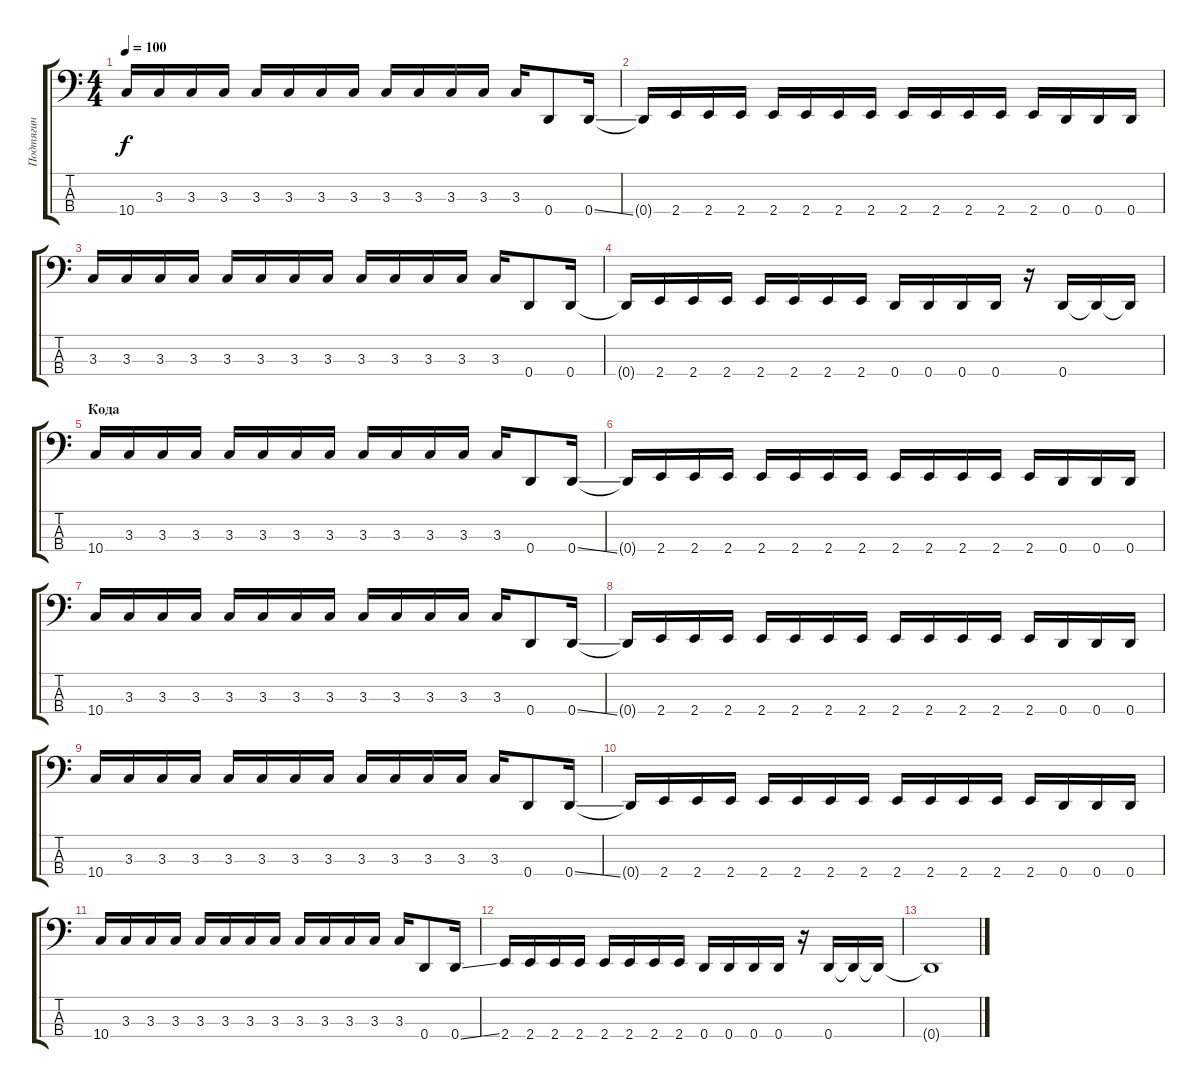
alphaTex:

\track ("Подтягин" "Подтягин") {instrument electricbasspick}
\staff {score tabs}
\tuning (G2 D2 A1 D1) {hide}
\ts (4 4)
\tempo 100
\clef f4
\ks c
10.4.16{dy f} 3.3.16 3.3.16 3.3.16 3.3.16 3.3.16 3.3.16 3.3.16 3.3.16 3.3.16 3.3.16 3.3.16 3.3.16 0.4.8 0.4{ss}.16 |
0.4{t}.16 2.4.16 2.4.16 2.4.16 2.4.16 2.4.16 2.4.16 2.4.16 2.4.16 2.4.16 2.4.16 2.4.16 2.4.16 0.4.16 0.4.16 0.4.16 |
3.3.16 3.3.16 3.3.16 3.3.16 3.3.16 3.3.16 3.3.16 3.3.16 3.3.16 3.3.16 3.3.16 3.3.16 3.3.16 0.4.8 0.4.16 |
0.4{t}.16 2.4.16 2.4.16 2.4.16 2.4.16 2.4.16 2.4.16 2.4.16 0.4.16 0.4.16 0.4.16 0.4.16 r.16 0.4.16 0.4{t}.16 0.4{t}.16 |
\section ("" "Кода")
10.4.16 3.3.16 3.3.16 3.3.16 3.3.16 3.3.16 3.3.16 3.3.16 3.3.16 3.3.16 3.3.16 3.3.16 3.3.16 0.4.8 0.4{ss}.16 |
0.4{t}.16 2.4.16 2.4.16 2.4.16 2.4.16 2.4.16 2.4.16 2.4.16 2.4.16 2.4.16 2.4.16 2.4.16 2.4.16 0.4.16 0.4.16 0.4.16 |
10.4.16 3.3.16 3.3.16 3.3.16 3.3.16 3.3.16 3.3.16 3.3.16 3.3.16 3.3.16 3.3.16 3.3.16 3.3.16 0.4.8 0.4{ss}.16 |
0.4{t}.16 2.4.16 2.4.16 2.4.16 2.4.16 2.4.16 2.4.16 2.4.16 2.4.16 2.4.16 2.4.16 2.4.16 2.4.16 0.4.16 0.4.16 0.4.16 |
10.4.16 3.3.16 3.3.16 3.3.16 3.3.16 3.3.16 3.3.16 3.3.16 3.3.16 3.3.16 3.3.16 3.3.16 3.3.16 0.4.8 0.4{ss}.16 |
0.4{t}.16 2.4.16 2.4.16 2.4.16 2.4.16 2.4.16 2.4.16 2.4.16 2.4.16 2.4.16 2.4.16 2.4.16 2.4.16 0.4.16 0.4.16 0.4.16 |
10.4.16 3.3.16 3.3.16 3.3.16 3.3.16 3.3.16 3.3.16 3.3.16 3.3.16 3.3.16 3.3.16 3.3.16 3.3.16 0.4.8 0.4{ss}.16 |
2.4.16 2.4.16 2.4.16 2.4.16 2.4.16 2.4.16 2.4.16 2.4.16 0.4.16 0.4.16 0.4.16 0.4.16 r.16 0.4.16 0.4{t}.16 0.4{t}.16 |
0.4{t}.1
